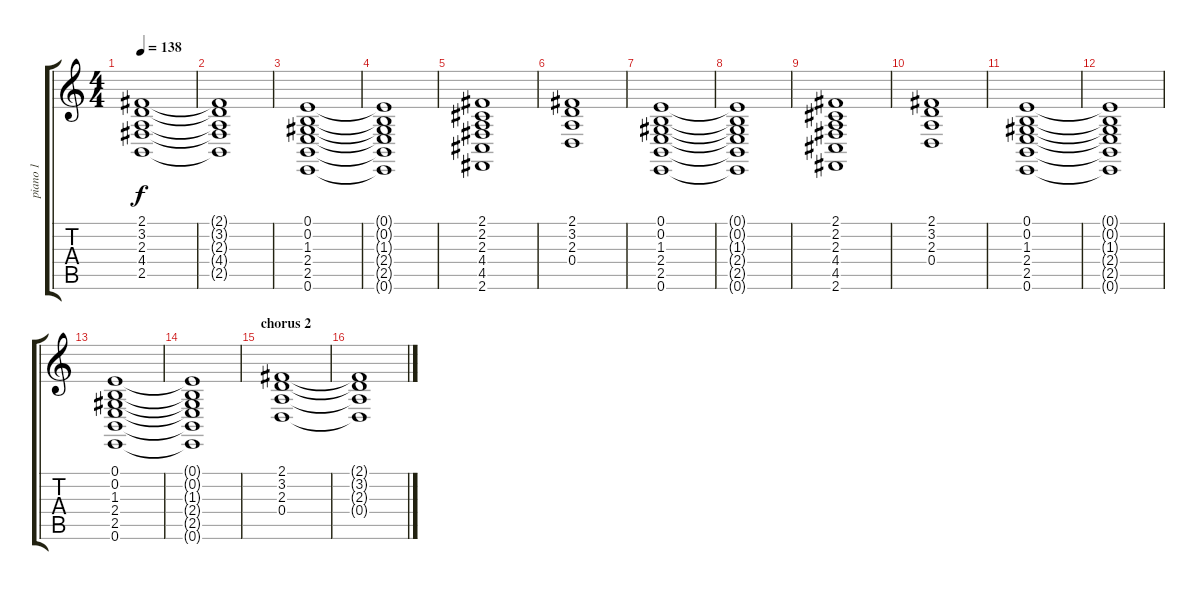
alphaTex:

\track ("piano 1" "piano 1") {instrument acousticgrandpiano}
\staff {score tabs}
\tuning (E4 B3 G3 D3 A2 E2) {hide}
\ts (4 4)
\tempo 138
\clef g2
\ks c
(2.1 3.2 2.3 4.4 2.5).1{dy f} |
(2.1{t} 3.2{t} 2.3{t} 4.4{t} 2.5{t}).1 |
(0.1 0.2 1.3 2.4 2.5 0.6).1 |
(0.1{t} 0.2{t} 1.3{t} 2.4{t} 2.5{t} 0.6{t}).1 |
(2.1 2.2 2.3 4.4 4.5 2.6).1 |
(2.1 3.2 2.3 0.4).1 |
(0.1 0.2 1.3 2.4 2.5 0.6).1 |
(0.1{t} 0.2{t} 1.3{t} 2.4{t} 2.5{t} 0.6{t}).1 |
(2.1 2.2 2.3 4.4 4.5 2.6).1 |
(2.1 3.2 2.3 0.4).1 |
(0.1 0.2 1.3 2.4 2.5 0.6).1 |
(0.1{t} 0.2{t} 1.3{t} 2.4{t} 2.5{t} 0.6{t}).1 |
(0.1 0.2 1.3 2.4 2.5 0.6).1 |
(0.1{t} 0.2{t} 1.3{t} 2.4{t} 2.5{t} 0.6{t}).1 |
\section ("" "chorus 2")
(2.1 3.2 2.3 0.4).1{volume 14} |
(2.1{t} 3.2{t} 2.3{t} 0.4{t}).1
